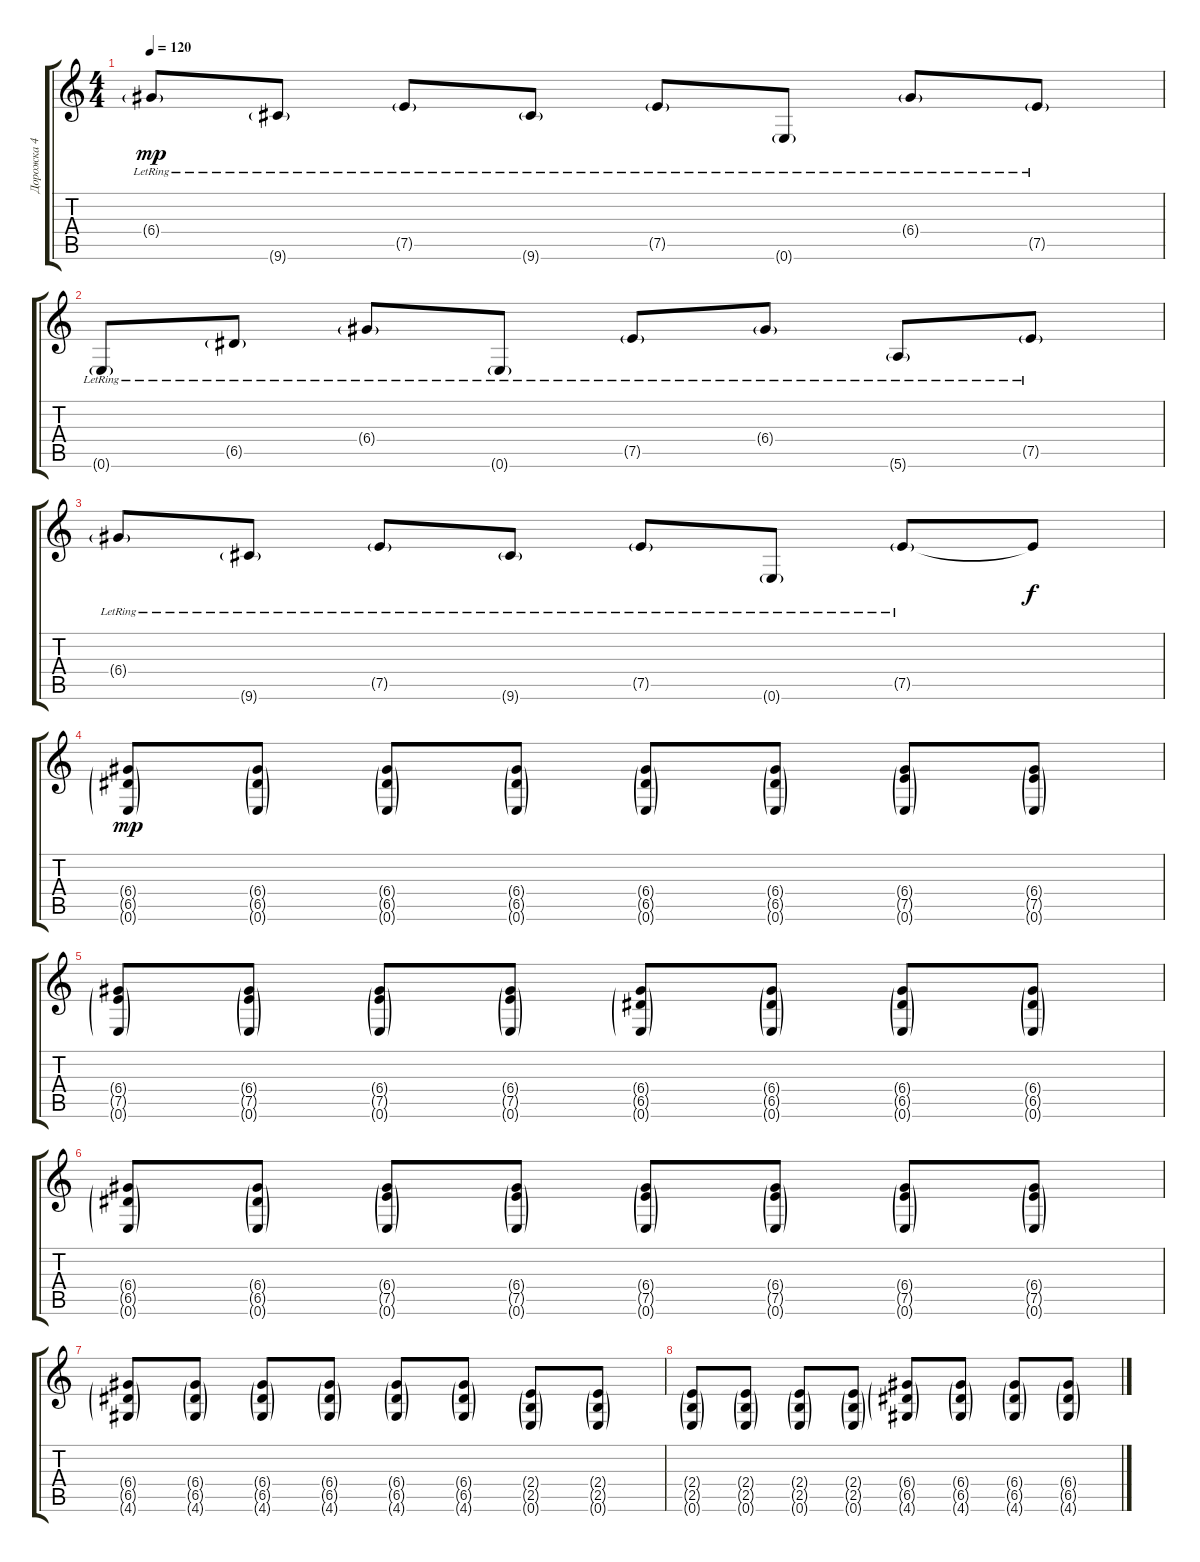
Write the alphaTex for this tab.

\track ("Дорожка 4" "Дорожка 4") {instrument electricguitarclean}
\staff {score tabs}
\tuning (E4 B3 G3 D3 A2 E2) {hide}
\ts (4 4)
\tempo 120
\clef g2
\ks c
6.4{g lr}.8{dy mp} 9.6{g lr}.8 7.5{g lr}.8 9.6{g lr}.8 7.5{g lr}.8 0.6{g lr}.8 6.4{g lr}.8 7.5{g lr}.8 |
0.6{g lr}.8 6.5{g lr}.8 6.4{g lr}.8 0.6{g lr}.8 7.5{g lr}.8 6.4{g lr}.8 5.6{g lr}.8 7.5{g lr}.8 |
6.4{g lr}.8 9.6{g lr}.8 7.5{g lr}.8 9.6{g lr}.8 7.5{g lr}.8 0.6{g lr}.8 7.5{g lr}.8 7.5{t}.8{dy f} |
(6.4{g} 6.5{g} 0.6{g}).8{dy mp volume 2} (6.4{g} 6.5{g} 0.6{g}).8{volume 16} (6.4{g} 6.5{g} 0.6{g}).8 (6.4{g} 6.5{g} 0.6{g}).8 (6.4{g} 6.5{g} 0.6{g}).8 (6.4{g} 6.5{g} 0.6{g}).8 (6.4{g} 7.5{g} 0.6{g}).8 (6.4{g} 7.5{g} 0.6{g}).8 |
(6.4{g} 7.5{g} 0.6{g}).8 (6.4{g} 7.5{g} 0.6{g}).8 (6.4{g} 7.5{g} 0.6{g}).8 (6.4{g} 7.5{g} 0.6{g}).8 (6.4{g} 6.5{g} 0.6{g}).8 (6.4{g} 6.5{g} 0.6{g}).8 (6.4{g} 6.5{g} 0.6{g}).8 (6.4{g} 6.5{g} 0.6{g}).8 |
(6.4{g} 6.5{g} 0.6{g}).8 (6.4{g} 6.5{g} 0.6{g}).8 (6.4{g} 7.5{g} 0.6{g}).8 (6.4{g} 7.5{g} 0.6{g}).8 (6.4{g} 7.5{g} 0.6{g}).8 (6.4{g} 7.5{g} 0.6{g}).8 (6.4{g} 7.5{g} 0.6{g}).8 (6.4{g} 7.5{g} 0.6{g}).8 |
(6.4{g} 6.5{g} 4.6{g}).8 (6.4{g} 6.5{g} 4.6{g}).8 (6.4{g} 6.5{g} 4.6{g}).8 (6.4{g} 6.5{g} 4.6{g}).8 (6.4{g} 6.5{g} 4.6{g}).8 (6.4{g} 6.5{g} 4.6{g}).8 (2.4{g} 2.5{g} 0.6{g}).8 (2.4{g} 2.5{g} 0.6{g}).8 |
(2.4{g} 2.5{g} 0.6{g}).8 (2.4{g} 2.5{g} 0.6{g}).8 (2.4{g} 2.5{g} 0.6{g}).8 (2.4{g} 2.5{g} 0.6{g}).8 (6.4{g} 6.5{g} 4.6{g}).8 (6.4{g} 6.5{g} 4.6{g}).8 (6.4{g} 6.5{g} 4.6{g}).8 (6.4{g} 6.5{g} 4.6{g}).8
